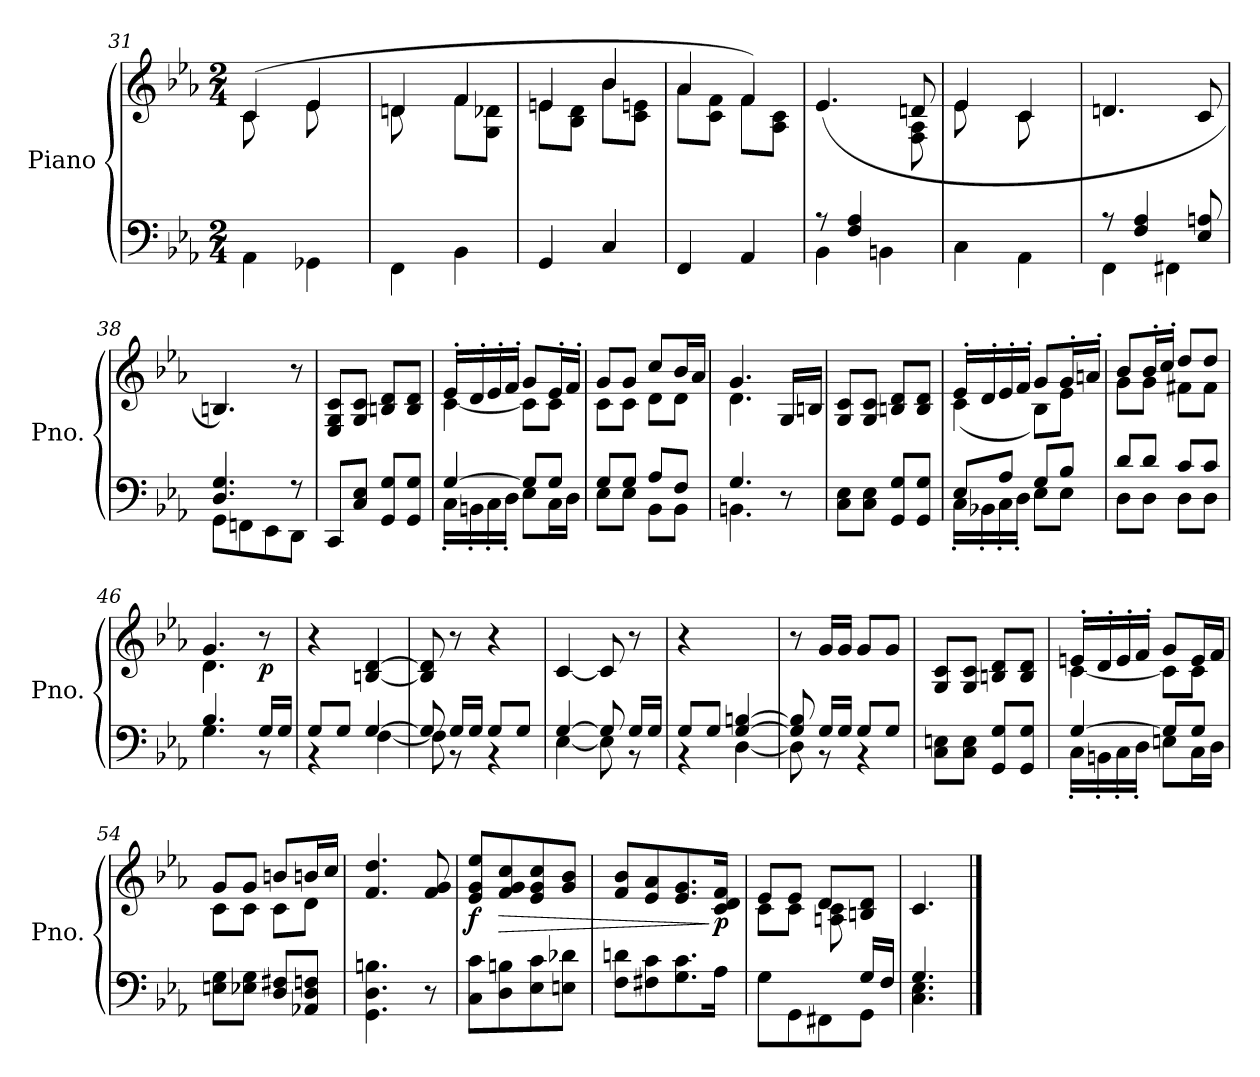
**kern	**kern	**dynam
*part1	*part1	*part1
*staff2	*staff1	*staff1/2
*I"Piano	*	*
*I'Pno.	*	*
*clefF4	*clefG2	*
*k[b-e-a-]	*k[b-e-a-]	*
*M2/4	*M2/4	*
=31	=31	=31
*^	*^	*
8ryy	4AA-<\	(>4c/	8c\L	.
8E-/ 8A-/J	.	.	8ryy	.
8ryy	4GG-X<\	4e-/	8e-\L	.
8E-/ 8B--X/J	.	.	8ryy	.
=32	=32	=32	=32	=32
*	*	*	*^	*
8ryy	4FF<\	4dn/	4ryy	8d\L	.
8F/ 8A-/J	.	.	.	4.ryy	.
4ryy	4BB-<\	4f/	8f\L	.	.
.	.	.	8G\ 8d-X\J	.	.
*v	*v	*	*	*	*
*	*	*v	*v	*
=33	=33	=33	=33
4GG</	4en/	8e\L	.
.	.	8B-\ 8d\J	.
4C</	4b-/	8b-\L	.
.	.	8c\ 8en\J	.
=34	=34	=34	=34
4FF/	4a-/	8a-\L	.
.	.	8c\ 8f\J	.
4AA-</	4f/)	8f\L	.
.	.	8A-\ 8c\J	.
=35	=35	=35	=35
*^	*	*	*
8r	4BB-<\	(>4.e-/	4.ryy	.
4F/ 4A-/	.	.	.	.
.	4BBn<\	.	.	.
8ryy	.	8dn/	8F\ 8A-\	.
=36	=36	=36	=36	=36
8ryy	4C<\	4e-/	8e-\L	.
8E-/ 8G/J	.	.	8ryy	.
8ryy	4AA-\	4c/	8c\L	.
8E-/ 8A-/J	.	.	8ryy	.
*	*	*v	*v	*
!!LO:PB:g=z
=37	=37	=37	=37
8r	4FF<\	4.dn/	.
4F/ 4A-/	.	.	.
.	4FF#X<\	.	.
8E-/ 8An/	.	8c/	.
=38	=38	=38	=38
4.D/ 4.G/	8GG<\L	4.Bn/)	.
.	8FFn\	.	.
.	8EE-\	.	.
8r	8DD\J	8r	.
*v	*v	*	*
=39	=39	=39
8CC/L	8E-/ 8G/ 8c/L	.
8C/ 8E-/J	8G/ 8c/J	.
8GG/ 8G/L	8Bn/ 8d/L	.
8GG/ 8G/J	8B/ 8d/J	.
=40	=40	=40
*^	*^	*
[4G/	16C'\LL	16e-'/LL	[4c\	.
.	16BBn'\	16d'/	.	.
.	16C'\	16e-'/	.	.
.	16D'\JJ	16f'/JJ	.	.
8G/L]	8E-\L	8g/L	8c\L]	.
8G/J	16C\L	16e-'/L	8c\J	.
.	16D\JJ	16f'/JJ	.	.
=41	=41	=41	=41	=41
8G/L	8E-\L	8g/L	8c\L	.
8G/J	8E-\J	8g/J	8c\J	.
8A-/L	8BB-\L	8cc/L	8d\L	.
8F/J	8BB-\J	16b-/L	8d\J	.
.	.	16a-/JJ	.	.
=42	=42	=42	=42	=42
4.G/	4.BBn\	4.g/	4.d\	.
8r	8ryy	16G/LL	8ryy	.
.	.	16Bn/JJ	.	.
*v	*v	*	*	*
*	*v	*v	*
=43	=43	=43
8C\ 8E-\L	8G/ 8c/L	.
8C\ 8E-\J	8G/ 8c/J	.
8GG/ 8G/L	8Bn/ 8d/L	.
8GG/ 8G/J	8B/ 8d/J	.
=44	=44	=44
*^	*^	*
8E-/L	16C'\LL	16e-'/LL	(<4c\	.
.	16BB-X'\	16d'/	.	.
8A-/J	16C'\	16e-'/	.	.
.	16D'\JJ	16f'/JJ	.	.
8G/L	8E-\L	8g/L	8B-\L)	.
8B-/J	8E-\J	16g'/L	8e-\J	.
.	.	16an'/JJ	.	.
!!LO:LB:g=z	!!
=45	=45	=45	=45	=45
8d/L	8D\L	8b-/L	8g\L	.
8d/J	8D\J	16b-'/L	8g\J	.
.	.	16cc'/JJ	.	.
8c/L	8D\L	8dd/L	8f#X\L	.
8c/J	8D\J	8dd/J	8f#\J	.
=46	=46	=46	=46	=46
4.B-/	4.G\	4.g/	4.d\	.
!	!	!	!	!LO:DY:b
16G/LL	8r	8r	8ryy	p
16G/JJ	.	.	.	.
*	*	*v	*v	*
=47	=47	=47	=47
8G/L	4r	4r	.
8G/J	.	.	.
[4G/	[4F\	[4Bn/ [4d/	.
=48	=48	=48	=48
8G/]	8F\]	8B/] 8d/]	.
16G/LL	8r	8r	.
16G/JJ	.	.	.
8G/L	4r	4r	.
8G/J	.	.	.
=49	=49	=49	=49
[4G/	[4E-\	[4c/	.
8G/]	8E-\]	8c/]	.
16G/LL	8r	8r	.
16G/JJ	.	.	.
=50	=50	=50	=50
8G/L	4r	4r	.
8G/J	.	.	.
[4G/ [4Bn/	[4D\	4ryy	.
=51	=51	=51	=51
8G/] 8B/]	8D\]	8r	.
16G/LL	8r	16g/LL	.
16G/JJ	.	16g/JJ	.
8G/L	4r	8g/L	.
8G/J	.	8g/J	.
*v	*v	*	*
=52	=52	=52
8C\ 8En\L	8G/ 8c/L	.
8C\ 8E\J	8G/ 8c/J	.
8GG/ 8G/L	8Bn/ 8d/L	.
8GG/ 8G/J	8B/ 8d/J	.
!!LO:LB:g=z
=53	=53	=53
*^	*^	*
[4G/	16C'\LL	16en'/LL	[4c\	.
.	16BBn'\	16d'/	.	.
.	16C'\	16e'/	.	.
.	16D'\JJ	16f'/JJ	.	.
8G/L]	8En\L	8g/L	8c\L]	.
8G/J	16C<\L	16e/L	8c\J	.
.	16D\JJ	16f/JJ	.	.
*v	*v	*	*	*
=54	=54	=54	=54
8En\<< 8G\<<L	8g/L	8c\L	.
!	!	!	!LO:DY:b
8E-X\<< 8G\<<J	8g/J	8c\J	other-dynamics
8D/<< 8F#X/<<L	8bn/L	8c\L	.
8AA-X/<<< 8D/<<< 8Fn/<<<J	16bn/L	8d\J	.
.	16cc/JJ	.	.
*	*v	*v	*
=55	=55	=55
4.GG\<<< 4.D\<<< 4.Bn\<<<	4.f/ 4.dd/	.
8r	8f/ 8g/	.
=56	=56	=56
!	!	!LO:DY:b
8C\<< 8c\<<L	8e-/ 8g/ 8ee-/L	f
!	!	!LO:HP:b
8D\<< 8Bn\<<	8f/ 8g/ 8cc/	>
8E-\<< 8c\<<	8e-/ 8g/ 8cc/	.
8En\<< 8d-X\<<J	8g/ 8b-/J	.
=57	=57	=57
8F\<< 8dn\<<L	8f/ 8b-/L	.
8F#X\<< 8c\<<	8e-/ 8a-/	.
8.G\< 8.c\<	8.e-/ 8.g/	.
!	!	!LO:DY:n=1:b
16A-<\Jk	16c/ 16d/ 16f/Jk	] p
=58	=58	=58
*^	*^	*
4ryy	8G<\L	8e-/L	8c<\L	.
.	8GG<\	8e-/J	8c<\J	.
!	!	!	!	!LO:DY:b
8ryy	8FF#X<\	8d/L	8An\ 8c\	other-dynamics
16G/LL	8GG\J	8Bn/ 8d/J	8ryy	.
16F/JJ	.	.	.	.
*	*	*v	*v	*
=59	=59	=59	=59
4.G/	4.C\<< 4.E-\<<	4.c/	.
*v	*v	*	*
==	==	==
*-	*-	*-
